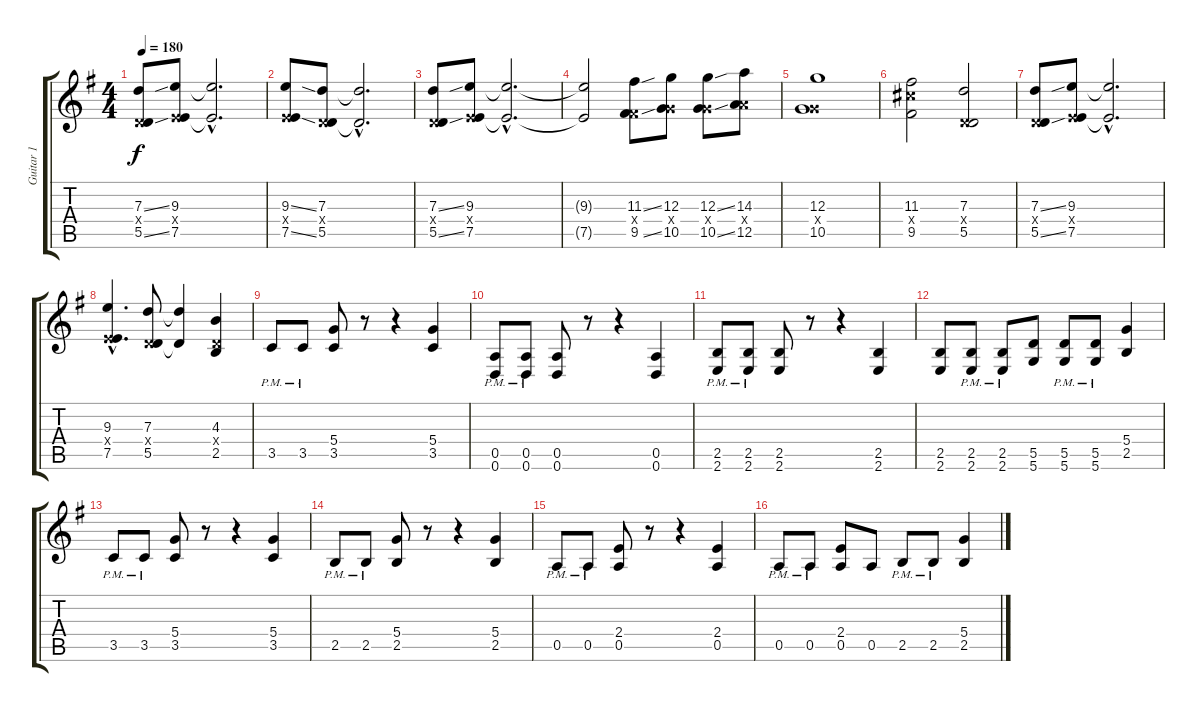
\track ("Guitar 1" "Guitar 1") {instrument distortionguitar}
\staff {score tabs}
\tuning (E4 B3 G3 D3 A2 D2) {hide}
\ts (4 4)
\tempo 180
\clef g2
\ks g
(7.3{ss} 0.4{x} 5.5{ss}).8{dy f} (9.3 2.4{x} 7.5).8 (9.3{hac t} 7.5{hac t}).2{d} |
(9.3{ss} 2.4{x} 7.5{ss}).8 (7.3 0.4{x} 5.5).8 (7.3{hac t} 5.5{hac t}).2{d} |
(7.3{ss} 0.4{x} 5.5{ss}).8 (9.3 2.4{x} 7.5).8 (9.3{hac t} 7.5{hac t}).2{d} |
(9.3{t} 7.5{t}).2 (11.3{ss} 4.4{x} 9.5{ss}).8 (12.3 5.4{x} 10.5).8 (12.3{ss} 5.4{x} 10.5{ss}).8 (14.3 7.4{x} 12.5).8 |
(12.3 5.4{x} 10.5).1 |
(11.3 11.4{x} 9.5).2 (7.3 0.4{x} 5.5).2 |
(7.3{ss} 0.4{x} 5.5{ss}).8 (9.3 2.4{x} 7.5).8 (9.3{hac t} 7.5{hac t}).2{d} |
(9.3{hac} 2.4{hac x} 7.5{hac}).4{d} (7.3 0.4{x} 5.5).8 (7.3{t} 5.5{t}).4 (4.3 0.4{x} 2.5).4 |
3.5{pm}.8 3.5{pm}.8 (5.4 3.5).8 r.8 r.4 (5.4 3.5).4 |
(0.5{pm} 0.6{pm}).8 (0.5{pm} 0.6{pm}).8 (0.5 0.6).8 r.8 r.4 (0.5 0.6).4 |
(2.5{pm} 2.6{pm}).8 (2.5{pm} 2.6{pm}).8 (2.5 2.6).8 r.8 r.4 (2.5 2.6).4 |
(2.5 2.6).8 (2.5{pm} 2.6{pm}).8 (2.5{pm} 2.6{pm}).8 (5.5 5.6).8 (5.5{pm} 5.6{pm}).8 (5.5{pm} 5.6{pm}).8 (5.4 2.5).4 |
3.5{pm}.8 3.5{pm}.8 (5.4 3.5).8 r.8 r.4 (5.4 3.5).4 |
2.5{pm}.8 2.5{pm}.8 (5.4 2.5).8 r.8 r.4 (5.4 2.5).4 |
0.5{pm}.8 0.5{pm}.8 (2.4 0.5).8 r.8 r.4 (2.4 0.5).4 |
0.5{pm}.8 0.5{pm}.8 (2.4 0.5).8 0.5.8 2.5{pm}.8 2.5{pm}.8 (5.4 2.5).4
